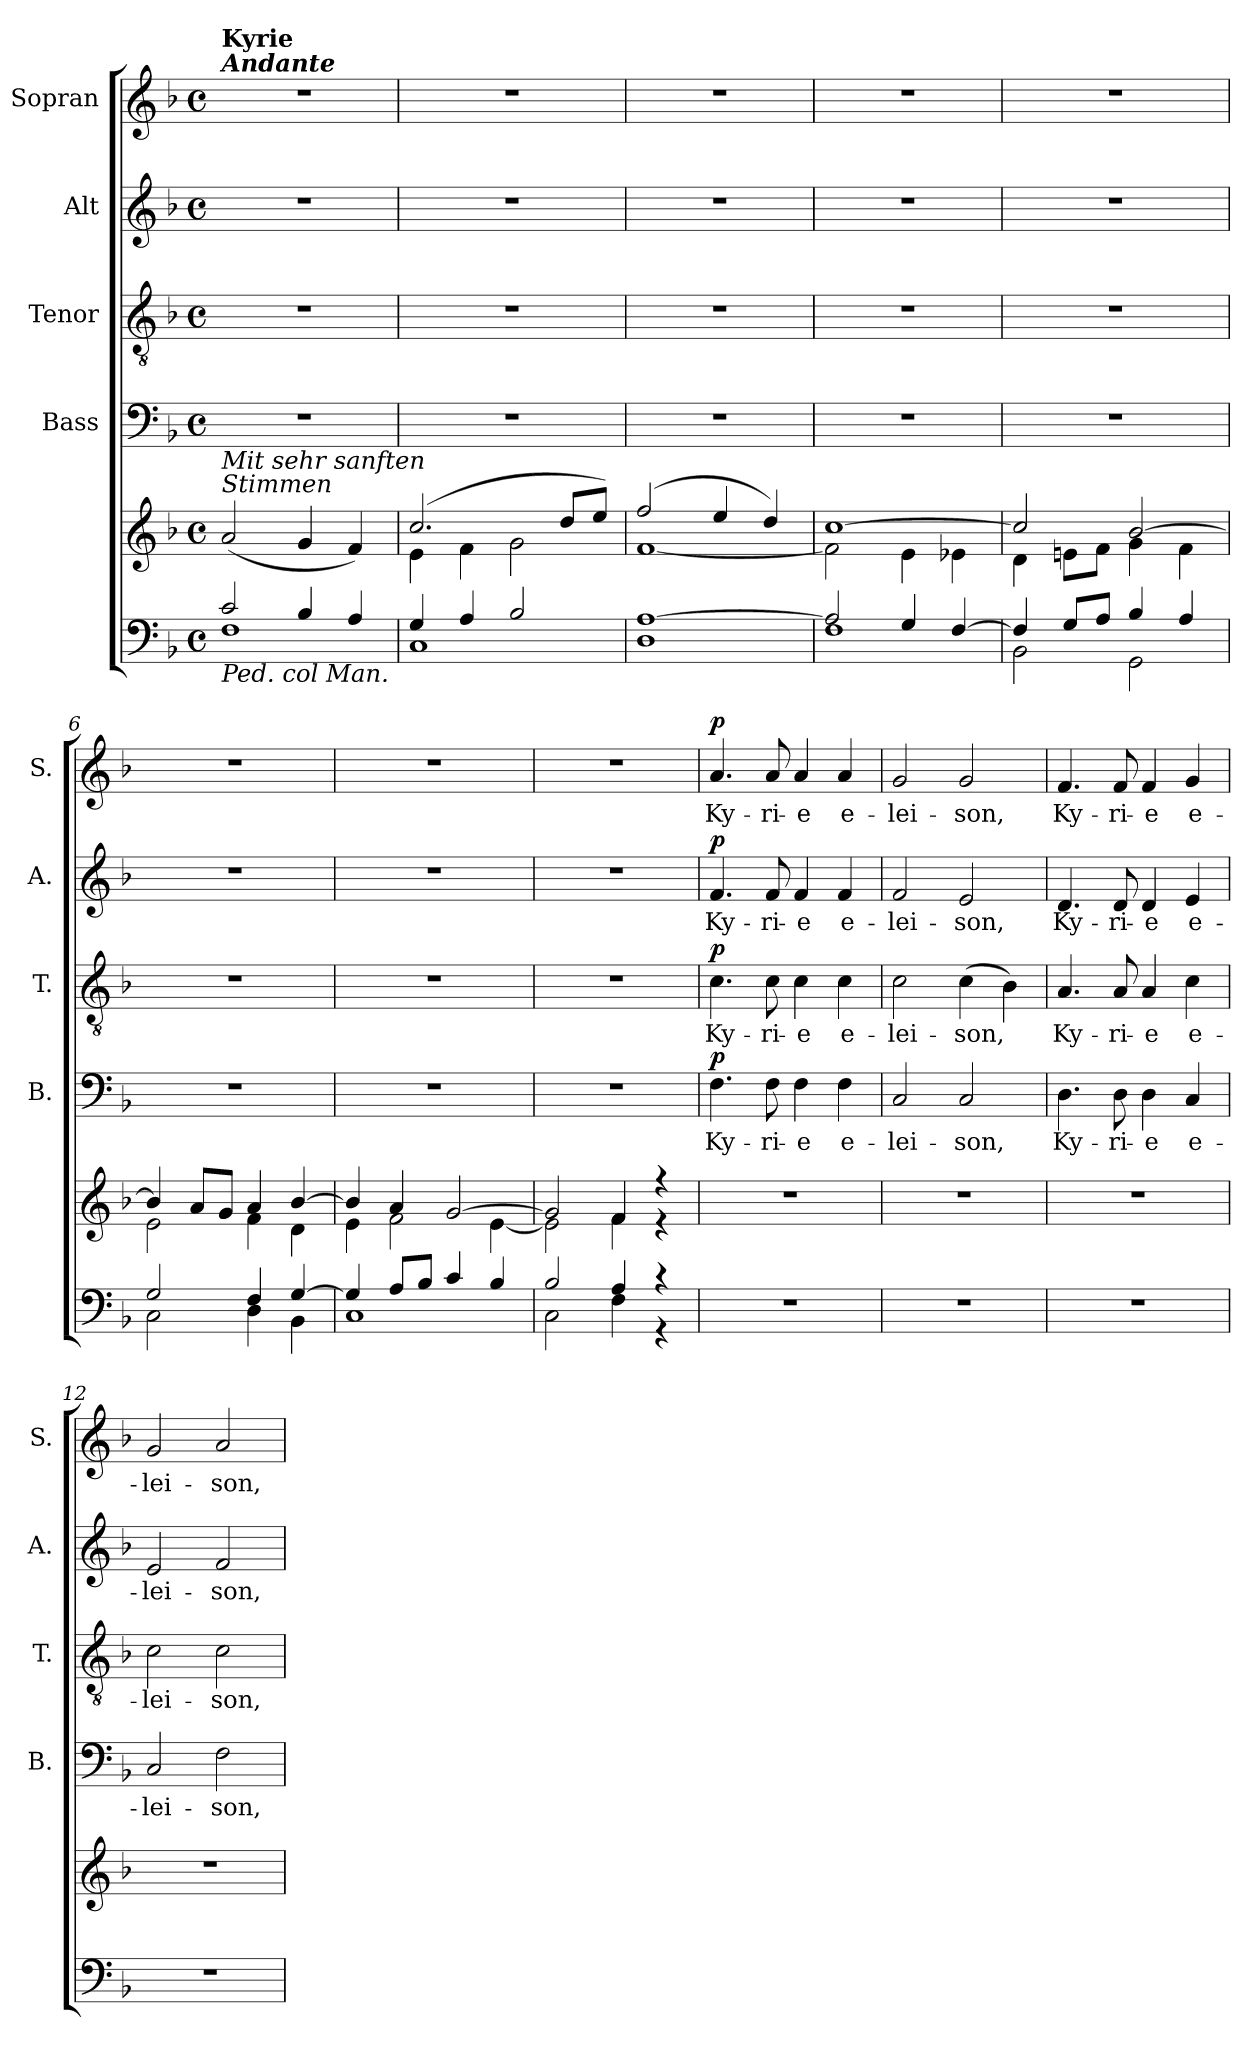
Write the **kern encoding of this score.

**kern	**kern	**kern	**text	**dynam	**kern	**text	**dynam	**kern	**text	**dynam	**kern	**text	**dynam
*part5	*part5	*part4	*part4	*part4	*part3	*part3	*part3	*part2	*part2	*part2	*part1	*part1	*part1
*staff6	*staff5	*staff4	*staff4	*staff4	*staff3	*staff3	*staff3	*staff2	*staff2	*staff2	*staff1	*staff1	*staff1
*	*	*I"Bass	*	*	*I"Tenor	*	*	*I"Alt	*	*	*I"Sopran	*	*
*	*	*I'B.	*	*	*I'T.	*	*	*I'A.	*	*	*I'S.	*	*
*clefF4	*clefG2	*clefF4	*	*	*clefGv2	*	*	*clefG2	*	*	*clefG2	*	*
*k[b-]	*k[b-]	*k[b-]	*	*	*k[b-]	*	*	*k[b-]	*	*	*k[b-]	*	*
*F:	*F:	*F:	*	*	*F:	*	*	*F:	*	*	*F:	*	*
*M4/4	*M4/4	*M4/4	*	*	*M4/4	*	*	*M4/4	*	*	*M4/4	*	*
*met(c)	*met(c)	*met(c)	*	*	*met(c)	*	*	*met(c)	*	*	*met(c)	*	*
=1	=1	=1	=1	=1	=1	=1	=1	=1	=1	=1	=1	=1	=1
*^	*	*	*	*	*	*	*	*	*	*	*	*	*
!	!	!	!	!	!	!	!	!	!	!	!	!LO:TX:a:Bi:t=Andante	!	!
!	!	!	!	!	!	!	!	!	!	!	!	!LO:TX:a:B:t=Kyrie	!	!
!	!	!LO:TX:a:i:t=Mit sehr sanften\nStimmen	!	!	!	!	!	!	!	!	!	!	!	!
!LO:TX:b:i:t=Ped. col Man.	!	!	!	!	!	!	!	!	!	!	!	!	!	!
2c/	1F	(<2a/	1r	.	.	1r	.	.	1r	.	.	1r	.	.
4B-/	.	4g/	.	.	.	.	.	.	.	.	.	.	.	.
4A/	.	4f/)	.	.	.	.	.	.	.	.	.	.	.	.
=2	=2	=2	=2	=2	=2	=2	=2	=2	=2	=2	=2	=2	=2	=2
*	*	*^	*	*	*	*	*	*	*	*	*	*	*	*
4G/	1C	(2.cc/	4e\	1r	.	.	1r	.	.	1r	.	.	1r	.	.
4A/	.	.	4f\	.	.	.	.	.	.	.	.	.	.	.	.
2B-/	.	.	2g\	.	.	.	.	.	.	.	.	.	.	.	.
.	.	8dd/L	.	.	.	.	.	.	.	.	.	.	.	.	.
.	.	8ee/J)	.	.	.	.	.	.	.	.	.	.	.	.	.
=3	=3	=3	=3	=3	=3	=3	=3	=3	=3	=3	=3	=3	=3	=3	=3
[>1A	1D	(2ff/	[<1f	1r	.	.	1r	.	.	1r	.	.	1r	.	.
.	.	4ee/	.	.	.	.	.	.	.	.	.	.	.	.	.
.	.	4dd/)	.	.	.	.	.	.	.	.	.	.	.	.	.
=4	=4	=4	=4	=4	=4	=4	=4	=4	=4	=4	=4	=4	=4	=4	=4
2A/]	1F	[>1cc	2f\]	1r	.	.	1r	.	.	1r	.	.	1r	.	.
4G/	.	.	4e\	.	.	.	.	.	.	.	.	.	.	.	.
[>4F/	.	.	4e-X\	.	.	.	.	.	.	.	.	.	.	.	.
=5	=5	=5	=5	=5	=5	=5	=5	=5	=5	=5	=5	=5	=5	=5	=5
4F/]	2BB-\	2cc/]	4d\	1r	.	.	1r	.	.	1r	.	.	1r	.	.
8G/L	.	.	8en\L	.	.	.	.	.	.	.	.	.	.	.	.
8A/J	.	.	8f\J	.	.	.	.	.	.	.	.	.	.	.	.
4B-/	2GG\	[>2b-/	4g\	.	.	.	.	.	.	.	.	.	.	.	.
4A/	.	.	4f\	.	.	.	.	.	.	.	.	.	.	.	.
=6	=6	=6	=6	=6	=6	=6	=6	=6	=6	=6	=6	=6	=6	=6	=6
2G/	2C\	4b-/]	2e\	1r	.	.	1r	.	.	1r	.	.	1r	.	.
.	.	8a/L	.	.	.	.	.	.	.	.	.	.	.	.	.
.	.	8g/J	.	.	.	.	.	.	.	.	.	.	.	.	.
4F/	4D\	4a/	4f\	.	.	.	.	.	.	.	.	.	.	.	.
[>4G/	4BB-\	[>4b-/	4d\	.	.	.	.	.	.	.	.	.	.	.	.
!!LO:LB:g=z
=7	=7	=7	=7	=7	=7	=7	=7	=7	=7	=7	=7	=7	=7	=7	=7
4G/]	1C	4b-/]	4e\	1r	.	.	1r	.	.	1r	.	.	1r	.	.
8A/L	.	4a/	2f\	.	.	.	.	.	.	.	.	.	.	.	.
8B-/J	.	.	.	.	.	.	.	.	.	.	.	.	.	.	.
4c/	.	[>2g/	.	.	.	.	.	.	.	.	.	.	.	.	.
4B-/	.	.	[<4e\	.	.	.	.	.	.	.	.	.	.	.	.
=8	=8	=8	=8	=8	=8	=8	=8	=8	=8	=8	=8	=8	=8	=8	=8
2B-/	2C\	2g/]	2e\]	1r	.	.	1r	.	.	1r	.	.	1r	.	.
4A/	4F\	4f/	4f\	.	.	.	.	.	.	.	.	.	.	.	.
4r	4r	4r	4r	.	.	.	.	.	.	.	.	.	.	.	.
=9	=9	=9	=9	=9	=9	=9	=9	=9	=9	=9	=9	=9	=9	=9	=9
!	!	!	!	!	!LO:LY:b	!LO:DY:a	!	!LO:LY:b	!LO:DY:a	!	!LO:LY:b	!LO:DY:a	!	!LO:LY:b	!LO:DY:a
*v	*v	*	*	*	*	*	*	*	*	*	*	*	*	*	*
*	*v	*v	*	*	*	*	*	*	*	*	*	*	*	*
1r	1r	4.F\	Ky-	p	4.c\	Ky-	p	4.f/	Ky-	p	4.a/	Ky-	p
!	!	!	!LO:LY:b	!	!	!LO:LY:b	!	!	!LO:LY:b	!	!	!LO:LY:b	!
.	.	8F\	-ri-	.	8c\	-ri-	.	8f/	-ri-	.	8a/	-ri-	.
!	!	!	!LO:LY:b	!	!	!LO:LY:b	!	!	!LO:LY:b	!	!	!LO:LY:b	!
.	.	4F\	-e	.	4c\	-e	.	4f/	-e	.	4a/	-e	.
!	!	!	!LO:LY:b	!	!	!LO:LY:b	!	!	!LO:LY:b	!	!	!LO:LY:b	!
.	.	4F\	e-	.	4c\	e-	.	4f/	e-	.	4a/	e-	.
=10	=10	=10	=10	=10	=10	=10	=10	=10	=10	=10	=10	=10	=10
!	!	!	!LO:LY:b	!	!	!LO:LY:b	!	!	!LO:LY:b	!	!	!LO:LY:b	!
1r	1r	2C/	-lei-	.	2c\	-lei-	.	2f/	-lei-	.	2g/	-lei-	.
!	!	!	!LO:LY:b	!	!	!LO:LY:b	!	!	!LO:LY:b	!	!	!LO:LY:b	!
.	.	2C/	-son,	.	(>4c\	-son,	.	2e/	-son,	.	2g/	-son,	.
.	.	.	.	.	4B-\)	.	.	.	.	.	.	.	.
=11	=11	=11	=11	=11	=11	=11	=11	=11	=11	=11	=11	=11	=11
!	!	!	!LO:LY:b	!	!	!LO:LY:b	!	!	!LO:LY:b	!	!	!LO:LY:b	!
1r	1r	4.D\	Ky-	.	4.A/	Ky-	.	4.d/	Ky-	.	4.f/	Ky-	.
!	!	!	!LO:LY:b	!	!	!LO:LY:b	!	!	!LO:LY:b	!	!	!LO:LY:b	!
.	.	8D\	-ri-	.	8A/	-ri-	.	8d/	-ri-	.	8f/	-ri-	.
!	!	!	!LO:LY:b	!	!	!LO:LY:b	!	!	!LO:LY:b	!	!	!LO:LY:b	!
.	.	4D\	-e	.	4A/	-e	.	4d/	-e	.	4f/	-e	.
!	!	!	!LO:LY:b	!	!	!LO:LY:b	!	!	!LO:LY:b	!	!	!LO:LY:b	!
.	.	4C/	e-	.	4c\	e-	.	4e/	e-	.	4g/	e-	.
=12	=12	=12	=12	=12	=12	=12	=12	=12	=12	=12	=12	=12	=12
!	!	!	!LO:LY:b	!	!	!LO:LY:b	!	!	!LO:LY:b	!	!	!LO:LY:b	!
1r	1r	2C/	-lei-	.	2c\	-lei-	.	2e/	-lei-	.	2g/	-lei-	.
!	!	!	!LO:LY:b	!	!	!LO:LY:b	!	!	!LO:LY:b	!	!	!LO:LY:b	!
.	.	2F\	-son,	.	2c\	-son,	.	2f/	-son,	.	2a/	-son,	.
=	=	=	=	=	=	=	=	=	=	=	=	=	=
*-	*-	*-	*-	*-	*-	*-	*-	*-	*-	*-	*-	*-	*-
